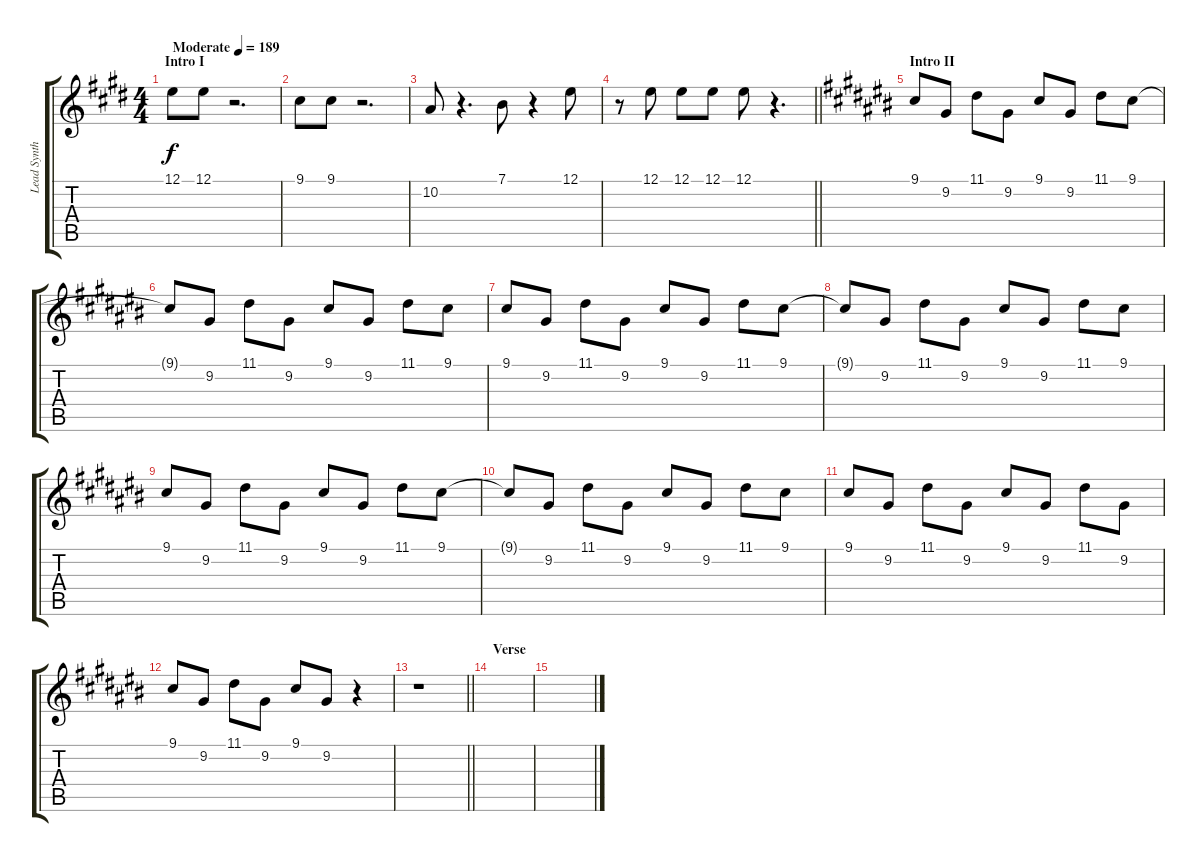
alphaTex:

\track ("Lead Synth" "Lead Synth") {instrument lead2sawtooth}
\staff {score tabs}
\tuning (E4 B3 G3 D3 A2 E2) {hide}
\ts (4 4)
\section ("" "Intro I")
\tempo (189 "Moderate")
\clef g2
\ks e
12.1.8{dy f instrument lead2sawtooth} 12.1.8 r.2{d} |
\ks c#minor
9.1.8 9.1.8 r.2{d} |
10.2.8 r.4{d} 7.1.8 r.4 12.1.8 |
\barLineRight lightlight
r.8 12.1.8 12.1.8 12.1.8 12.1.8 r.4{d} |
\section ("" "Intro II")
\ks c#
9.1.8 9.2.8 11.1.8 9.2.8 9.1.8 9.2.8 11.1.8 9.1.8 |
\ks a#minor
9.1{t}.8 9.2.8 11.1.8 9.2.8 9.1.8 9.2.8 11.1.8 9.1.8 |
\ks c#
9.1.8 9.2.8 11.1.8 9.2.8 9.1.8 9.2.8 11.1.8 9.1.8 |
\ks a#minor
9.1{t}.8 9.2.8 11.1.8 9.2.8 9.1.8 9.2.8 11.1.8 9.1.8 |
\ks c#
9.1.8 9.2.8 11.1.8 9.2.8 9.1.8 9.2.8 11.1.8 9.1.8 |
\ks a#minor
9.1{t}.8 9.2.8 11.1.8 9.2.8 9.1.8 9.2.8 11.1.8 9.1.8 |
9.1.8 9.2.8 11.1.8 9.2.8 9.1.8 9.2.8 11.1.8 9.2.8 |
9.1.8 9.2.8 11.1.8 9.2.8 9.1.8 9.2.8 r.4 |
\barLineRight lightlight
r.1 |
\section ("" "Verse")
\ks c#
|
\ks a#minor
